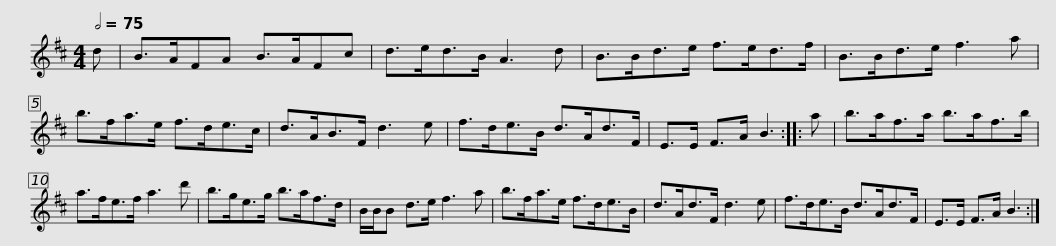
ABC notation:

X:1
L:1/8
Q:1/2=75
M:4/4
I:linebreak $
K:D
V:1 treble
V:1
 d | B>AFA B>AFc | d>ed>B A3 d | B>Bd>e f>ed>f | B>Bd>e f3 a |$ %5
 b>fa>e f>de>c | d>AB>F d3 e | f>de>B d>Ad>F | E>E F>A B3 ::$ a | %10
 b>af>a b>af>b | a>fe>f a3 d' | b>ge>g b>af>d | B/B/B d>e f3 a |$ b>fa>e f>de>B | %15
 d>Ad>F d3 e | f>de>B d>Ad>F | E>E F>A B3 :| %18
